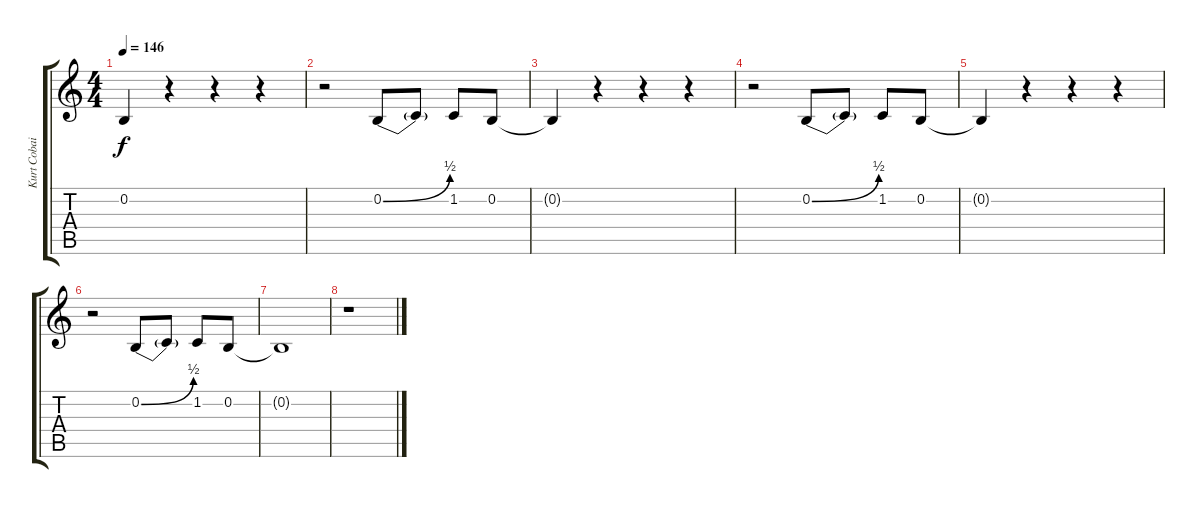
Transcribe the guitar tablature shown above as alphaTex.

\track ("Kurt Cobain - Backing Vocals" "Kurt Cobai") {instrument altosax}
\staff {score tabs}
\tuning (E4 B3 G3 D3 A2 E2) {hide}
\ts (4 4)
\tempo 146
\clef g2
\ks c
0.2{t}.4{dy f} r.4 r.4 r.4 |
r.2 0.2{be (bend 0 0 60 2)}.8 0.2{t}.8 1.2.8 0.2.8 |
0.2{t}.4 r.4 r.4 r.4 |
r.2 0.2{be (bend 0 0 60 2)}.8 0.2{t}.8 1.2.8 0.2.8 |
0.2{t}.4 r.4 r.4 r.4 |
r.2 0.2{be (bend 0 0 60 2)}.8 0.2{t}.8 1.2.8 0.2.8 |
0.2{t}.1{volume 5} |
r.1
